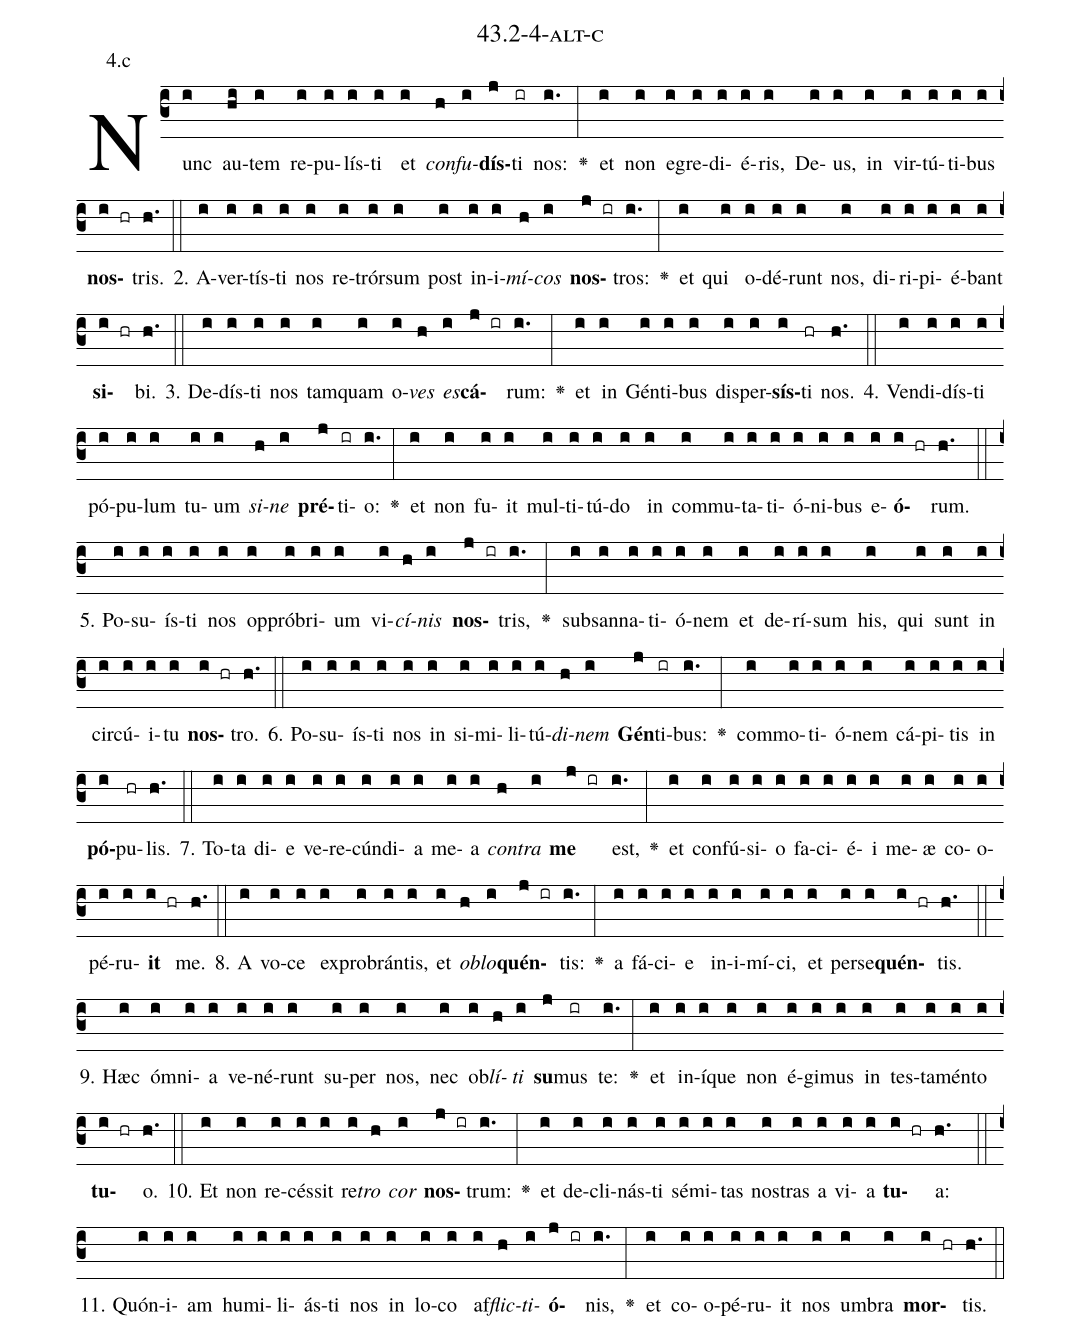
name: 43.2-4-alt-c;
annotation: 4.c;
%%
(c3)Nunc(i) au(hi)tem(i) re(i)pu(i)lís(i)ti(i) et(i) <i>con</i>(h)<i>fu</i>(i)<b>dís</b>(j)ti(ir) nos:(i.) <v>\greheightstar</v>(:) et(i) non(i) e(i)gre(i)di(i)é(i)ris,(i) De(i)us,(i) in(i) vir(i)tú(i)ti(i)bus(i) <b>nos</b>(i hr)tris.(h.) (::)
2. A(i)ver(i)tís(i)ti(i) nos(i) re(i)trór(i)sum(i) post(i) in(i)i(i)<i>mí</i>(h)<i>cos</i>(i) <b>nos</b>(j ir)tros:(i.) <v>\greheightstar</v>(:) et(i) qui(i) o(i)dé(i)runt(i) nos,(i) di(i)ri(i)pi(i)é(i)bant(i) <b>si</b>(i hr)bi.(h.) (::)
3. De(i)dís(i)ti(i) nos(i) tam(i)quam(i) o(i)<i>ves</i>(h) <i>es</i>(i)<b>cá</b>(j ir)rum:(i.) <v>\greheightstar</v>(:) et(i) in(i) Gén(i)ti(i)bus(i) di(i)sper(i)<b>sís</b>(i)ti(hr) nos.(h.) (::)
4. Ven(i)di(i)dís(i)ti(i) pó(i)pu(i)lum(i) tu(i)um(i) <i>si</i>(h)<i>ne</i>(i) <b>pré</b>(j)ti(ir)o:(i.) <v>\greheightstar</v>(:) et(i) non(i) fu(i)it(i) mul(i)ti(i)tú(i)do(i) in(i) com(i)mu(i)ta(i)ti(i)ó(i)ni(i)bus(i) e(i)<b>ó</b>(i hr)rum.(h.) (::)
5. Po(i)su(i)ís(i)ti(i) nos(i) op(i)pró(i)bri(i)um(i) vi(i)<i>cí</i>(h)<i>nis</i>(i) <b>nos</b>(j ir)tris,(i.) <v>\greheightstar</v>(:) sub(i)san(i)na(i)ti(i)ó(i)nem(i) et(i) de(i)rí(i)sum(i) his,(i) qui(i) sunt(i) in(i) cir(i)cú(i)i(i)tu(i) <b>nos</b>(i hr)tro.(h.) (::)
6. Po(i)su(i)ís(i)ti(i) nos(i) in(i) si(i)mi(i)li(i)tú(i)<i>di</i>(h)<i>nem</i>(i) <b>Gén</b>(j)ti(ir)bus:(i.) <v>\greheightstar</v>(:) com(i)mo(i)ti(i)ó(i)nem(i) cá(i)pi(i)tis(i) in(i) <b>pó</b>(i)pu(hr)lis.(h.) (::)
7. To(i)ta(i) di(i)e(i) ve(i)re(i)cún(i)di(i)a(i) me(i)a(i) <i>con</i>(h)<i>tra</i>(i) <b>me</b>(j ir) est,(i.) <v>\greheightstar</v>(:) et(i) con(i)fú(i)si(i)o(i) fa(i)ci(i)é(i)i(i) me(i)æ(i) co(i)o(i)pé(i)ru(i)<b>it</b>(i hr) me.(h.) (::)
8. A(i) vo(i)ce(i) ex(i)pro(i)brán(i)tis,(i) et(i) <i>ob</i>(h)<i>lo</i>(i)<b>quén</b>(j ir)tis:(i.) <v>\greheightstar</v>(:) a(i) fá(i)ci(i)e(i) in(i)i(i)mí(i)ci,(i) et(i) per(i)se(i)<b>quén</b>(i hr)tis.(h.) (::)
9. Hæc(i) óm(i)ni(i)a(i) ve(i)né(i)runt(i) su(i)per(i) nos,(i) nec(i) ob(i)<i>lí</i>(h)<i>ti</i>(i) <b>su</b>(j)mus(ir) te:(i.) <v>\greheightstar</v>(:) et(i) in(i)í(i)que(i) non(i) é(i)gi(i)mus(i) in(i) tes(i)ta(i)mén(i)to(i) <b>tu</b>(i hr)o.(h.) (::)
10. Et(i) non(i) re(i)cés(i)sit(i) re(i)<i>tro</i>(h) <i>cor</i>(i) <b>nos</b>(j ir)trum:(i.) <v>\greheightstar</v>(:) et(i) de(i)cli(i)nás(i)ti(i) sé(i)mi(i)tas(i) nos(i)tras(i) a(i) vi(i)a(i) <b>tu</b>(i hr)a:(h.) (::)
11. Quón(i)i(i)am(i) hu(i)mi(i)li(i)ás(i)ti(i) nos(i) in(i) lo(i)co(i) af(i)<i>flic</i>(h)<i>ti</i>(i)<b>ó</b>(j ir)nis,(i.) <v>\greheightstar</v>(:) et(i) co(i)o(i)pé(i)ru(i)it(i) nos(i) um(i)bra(i) <b>mor</b>(i hr)tis.(h.) (::)
